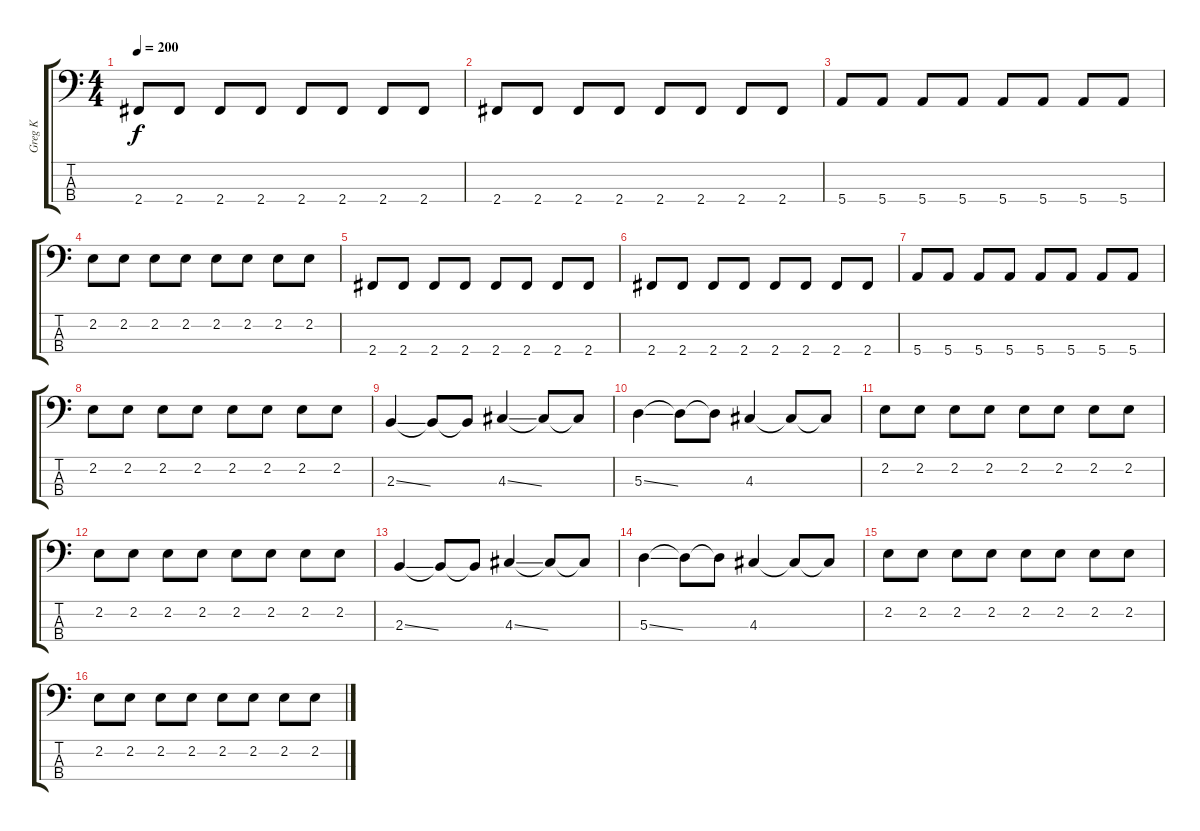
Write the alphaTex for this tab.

\track ("Greg K" "Greg K") {instrument electricbasspick}
\staff {score tabs}
\tuning (G2 D2 A1 E1) {hide}
\ts (4 4)
\tempo 200
\clef f4
\ks c
2.4.8{dy f} 2.4.8 2.4.8 2.4.8 2.4.8 2.4.8 2.4.8 2.4.8 |
2.4.8 2.4.8 2.4.8 2.4.8 2.4.8 2.4.8 2.4.8 2.4.8 |
5.4.8 5.4.8 5.4.8 5.4.8 5.4.8 5.4.8 5.4.8 5.4.8 |
2.2.8 2.2.8 2.2.8 2.2.8 2.2.8 2.2.8 2.2.8 2.2.8 |
2.4.8 2.4.8 2.4.8 2.4.8 2.4.8 2.4.8 2.4.8 2.4.8 |
2.4.8 2.4.8 2.4.8 2.4.8 2.4.8 2.4.8 2.4.8 2.4.8 |
5.4.8 5.4.8 5.4.8 5.4.8 5.4.8 5.4.8 5.4.8 5.4.8 |
2.2.8 2.2.8 2.2.8 2.2.8 2.2.8 2.2.8 2.2.8 2.2.8 |
2.3{ss}.4 2.3{t}.8 2.3{t}.8 4.3{ss}.4 4.3{t}.8 4.3{t}.8 |
5.3{ss}.4 5.3{t}.8 5.3{t}.8 4.3.4 4.3{t}.8 4.3{t}.8 |
2.2.8 2.2.8 2.2.8 2.2.8 2.2.8 2.2.8 2.2.8 2.2.8 |
2.2.8 2.2.8 2.2.8 2.2.8 2.2.8 2.2.8 2.2.8 2.2.8 |
2.3{ss}.4 2.3{t}.8 2.3{t}.8 4.3{ss}.4 4.3{t}.8 4.3{t}.8 |
5.3{ss}.4 5.3{t}.8 5.3{t}.8 4.3.4 4.3{t}.8 4.3{t}.8 |
2.2.8 2.2.8 2.2.8 2.2.8 2.2.8 2.2.8 2.2.8 2.2.8 |
2.2.8 2.2.8 2.2.8 2.2.8 2.2.8 2.2.8 2.2.8 2.2.8
